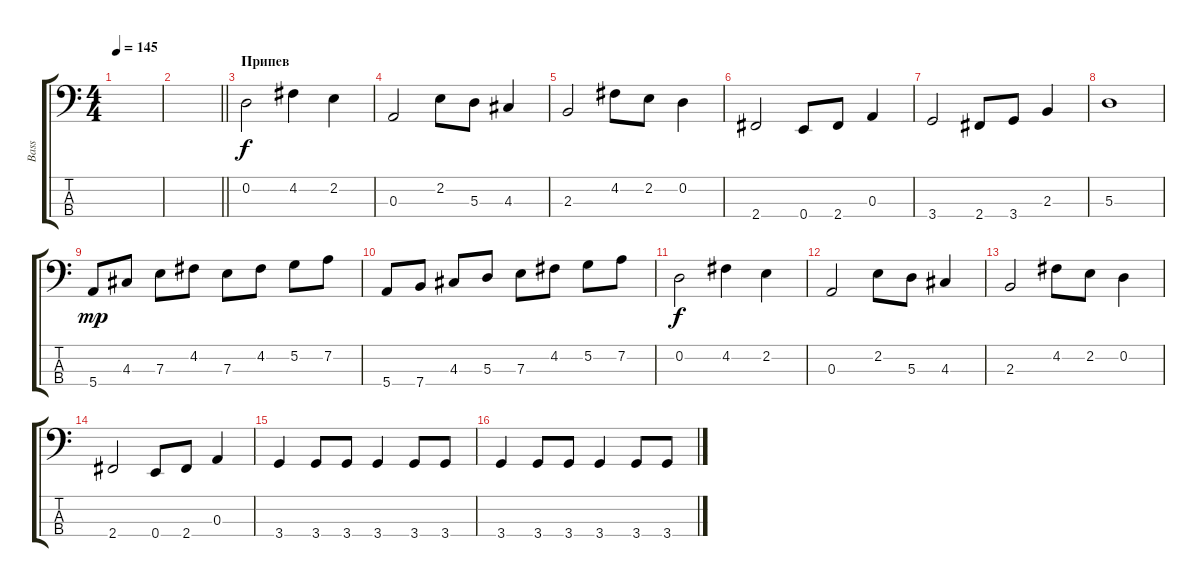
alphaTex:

\track ("Bass" "Bass") {instrument electricbassfinger}
\staff {score tabs}
\tuning (G2 D2 A1 E1) {hide}
\ts (4 4)
\tempo 145
\clef f4
\ks c
|
\barLineRight lightlight
|
\section ("" "Припев")
0.2.2 4.2.4 2.2.4 |
0.3.2 2.2.8 5.3.8 4.3.4 |
2.3.2 4.2.8 2.2.8 0.2.4 |
2.4.2 0.4.8 2.4.8 0.3.4 |
3.4.2 2.4.8 3.4.8 2.3.4 |
5.3.1 |
5.4.8{dy mp balance 11} 4.3.8 7.3.8 4.2.8 7.3.8 4.2.8 5.2.8 7.2.8 |
5.4.8 7.4.8 4.3.8 5.3.8 7.3.8 4.2.8 5.2.8 7.2.8 |
0.2.2{dy f balance 8} 4.2.4 2.2.4 |
0.3.2 2.2.8 5.3.8 4.3.4 |
2.3.2 4.2.8 2.2.8 0.2.4 |
2.4.2 0.4.8 2.4.8 0.3.4 |
3.4.4 3.4.8 3.4.8 3.4.4 3.4.8 3.4.8 |
3.4.4 3.4.8 3.4.8 3.4.4 3.4.8 3.4.8
